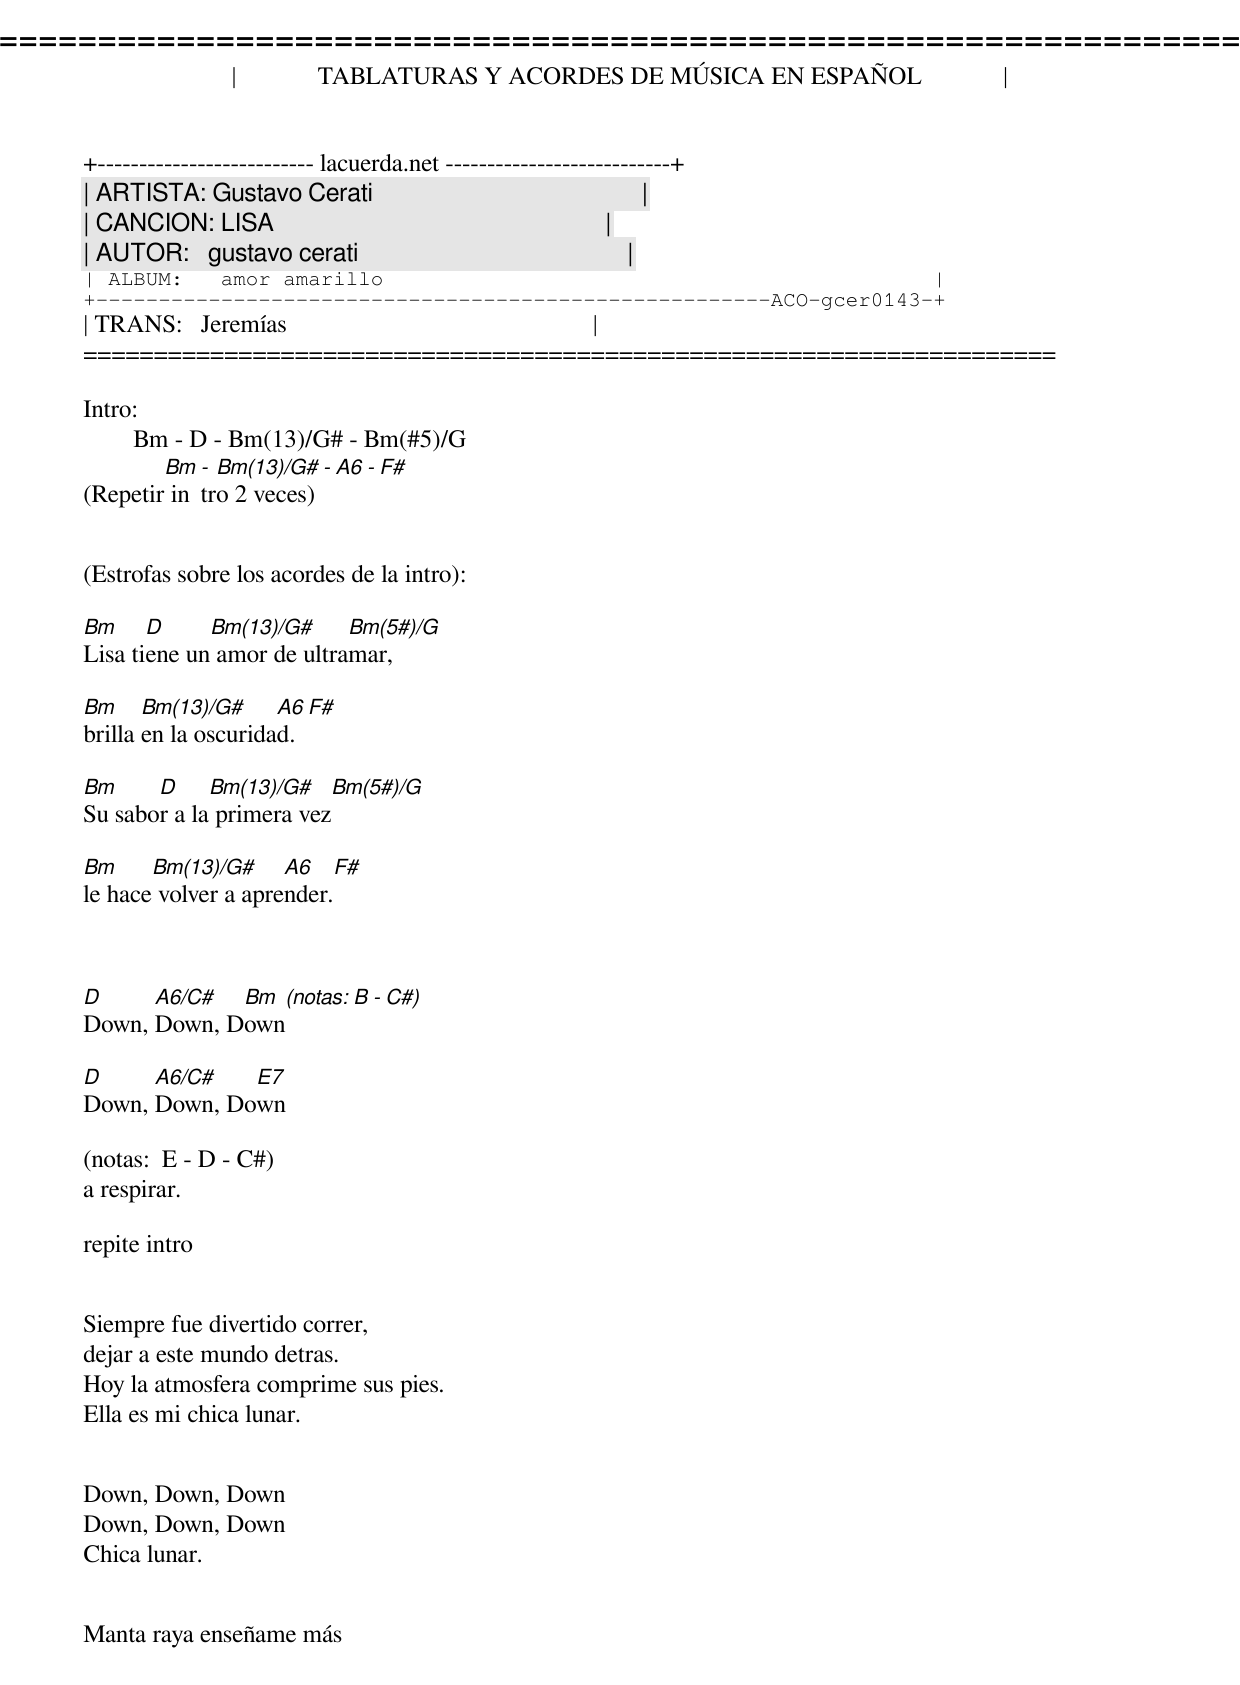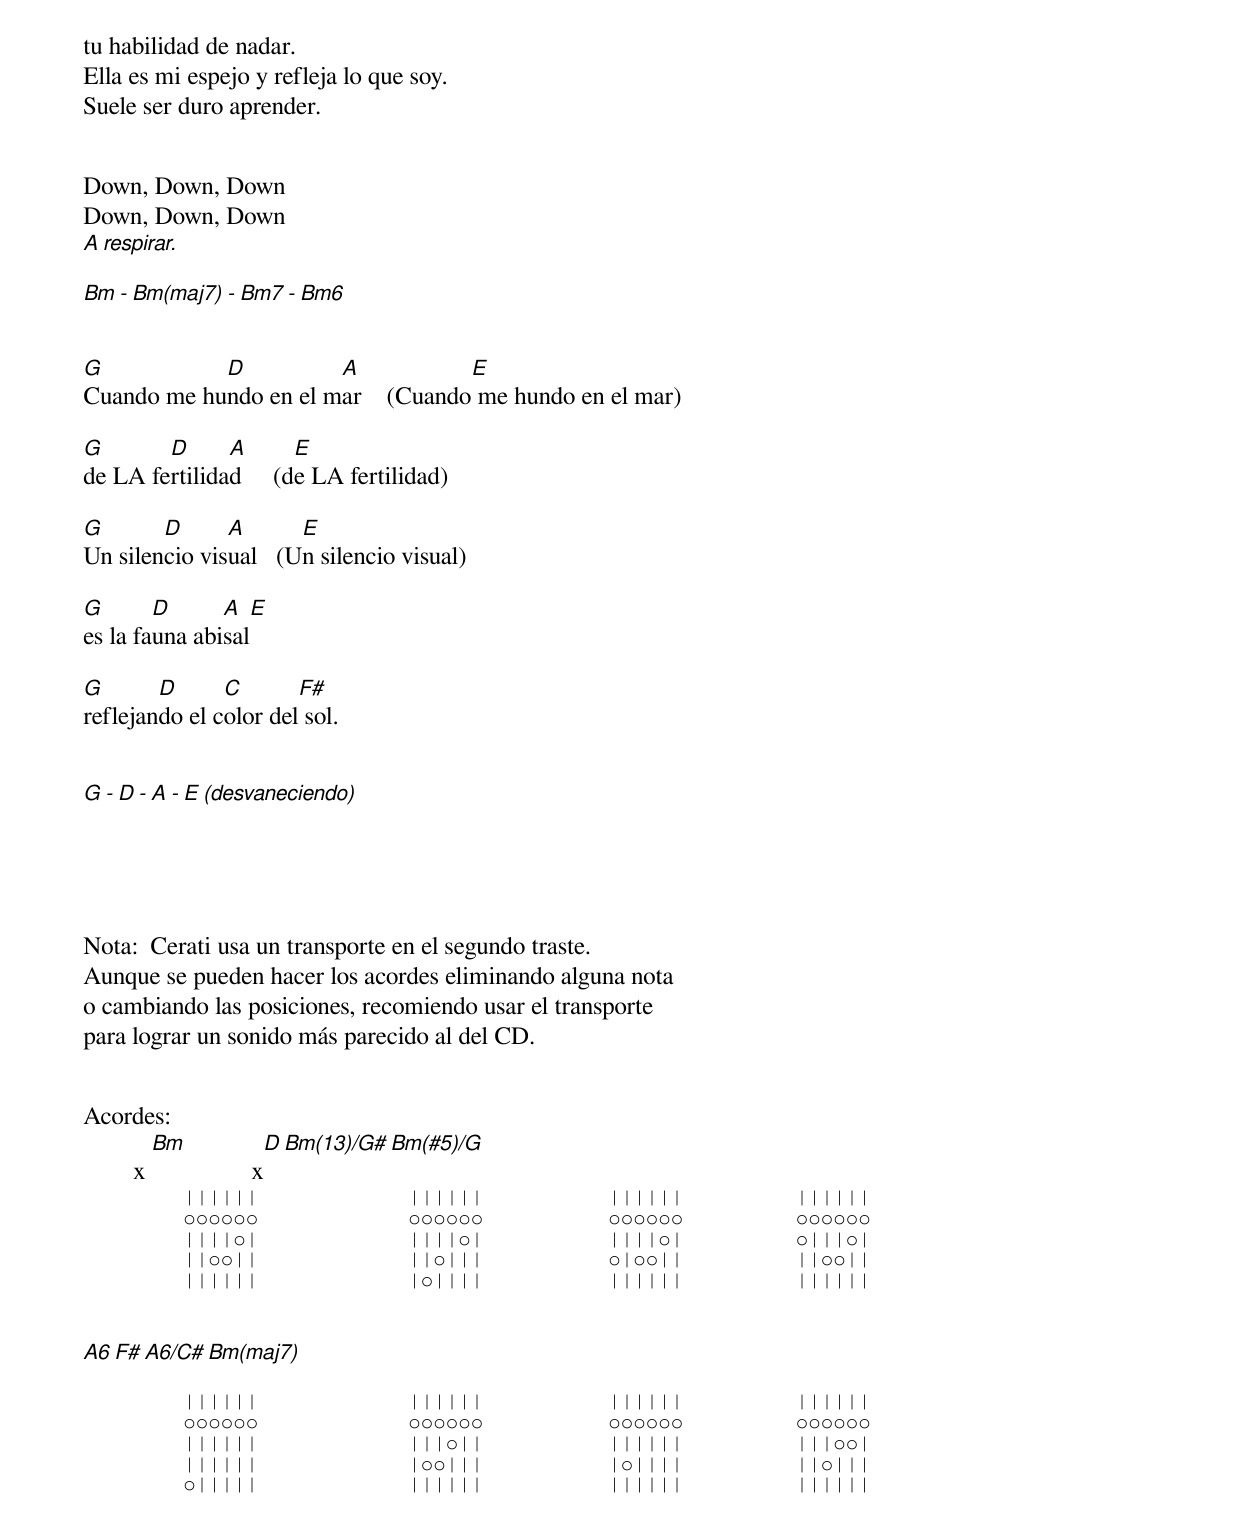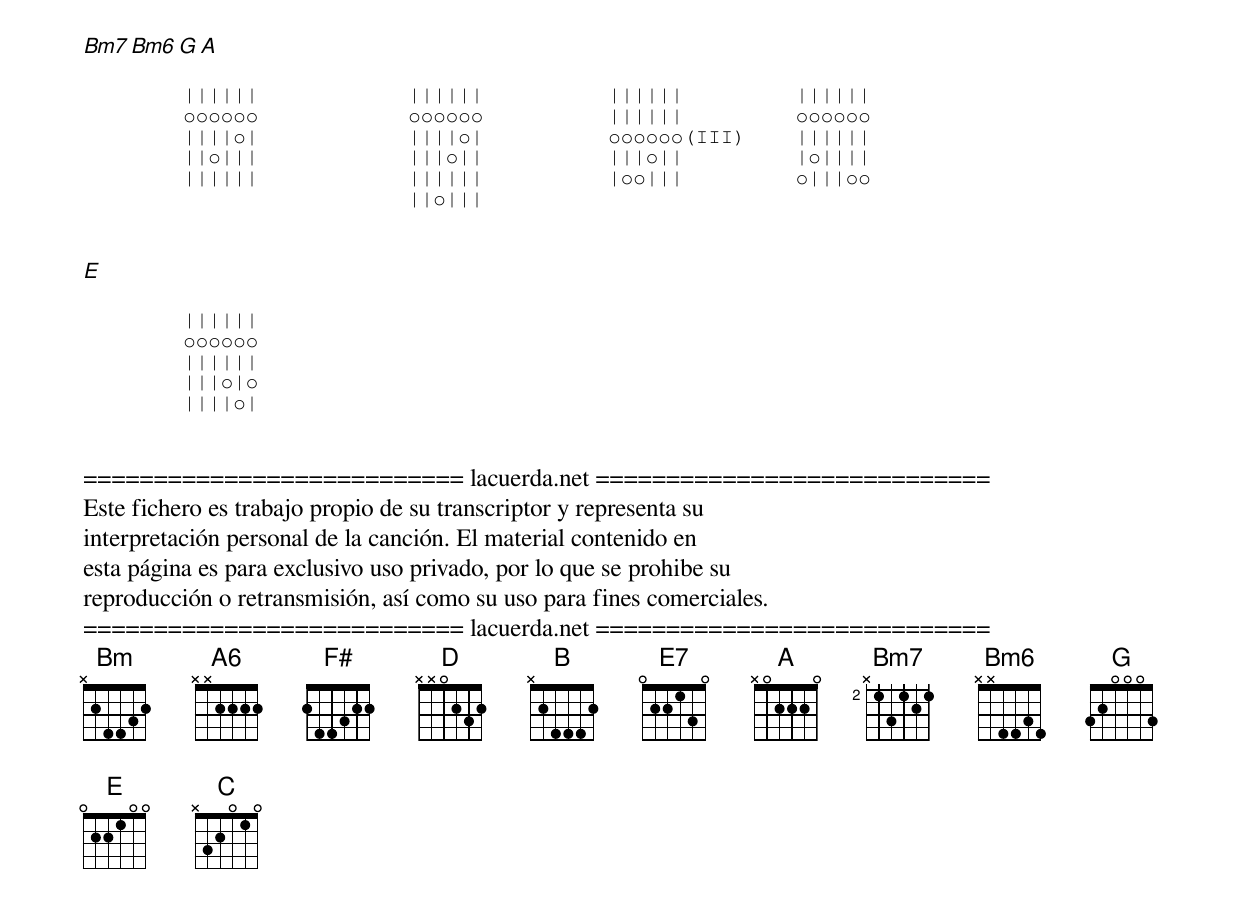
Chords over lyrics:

=====================================================================
|             TABLATURAS Y ACORDES DE MÚSICA EN ESPAÑOL             |
+-------------------------- lacuerda.net ---------------------------+
| ARTISTA: Gustavo Cerati                                           |
| CANCION: LISA                                                     |
| AUTOR:   gustavo cerati                                           |
| ALBUM:   amor amarillo                                            |
+------------------------------------------------------ACO-gcer0143-+
| TRANS:   Jeremías                                                 |
=====================================================================

Intro:
        Bm - D - Bm(13)/G# - Bm(#5)/G
        Bm - Bm(13)/G# - A6 - F#
(Repetir intro 2 veces)


(Estrofas sobre los acordes de la intro):

Bm     D     Bm(13)/G#     Bm(5#)/G
Lisa tiene un amor de ultramar,

Bm     Bm(13)/G#     A6   F#
brilla en la oscuridad.

Bm     D     Bm(13)/G#     Bm(5#)/G
Su sabor a la primera vez

Bm     Bm(13)/G#     A6   F#
le hace volver a aprender.



D     A6/C#  Bm       (notas: B - C#)
Down, Down, Down

D     A6/C#   E7
Down, Down, Down

(notas:  E - D - C#)
a respirar.

repite intro


Siempre fue divertido correr,
dejar a este mundo detras.
Hoy la atmosfera comprime sus pies.
Ella es mi chica lunar.


Down, Down, Down
Down, Down, Down
Chica lunar.


Manta raya enseñame más
tu habilidad de nadar.
Ella es mi espejo y refleja lo que soy.
Suele ser duro aprender.


Down, Down, Down
Down, Down, Down
A respirar.

Bm - Bm(maj7) - Bm7 - Bm6


G           D          A            E
Cuando me hundo en el mar    (Cuando me hundo en el mar)

G       D      A       E
de LA fertilidad     (de LA fertilidad)

G       D      A       E
Un silencio visual   (Un silencio visual)

G       D      A       E
es la fauna abisal

G       D      C       F#
reflejando el color del sol.


G - D - A - E  (desvaneciendo)





Nota:  Cerati usa un transporte en el segundo traste.
Aunque se pueden hacer los acordes eliminando alguna nota
o cambiando las posiciones, recomiendo usar el transporte
para lograr un sonido más parecido al del CD.


Acordes:
          Bm                D            Bm(13)/G#      Bm(#5)/G
        x                 x
        ||||||            ||||||          ||||||         ||||||
        oooooo            oooooo          oooooo         oooooo
        ||||o|            ||||o|          ||||o|         o|||o|
        ||oo||            ||o|||          o|oo||         ||oo||
        ||||||            |o||||          ||||||         ||||||


          A6                F#            A6/C#         Bm(maj7)

        ||||||            ||||||          ||||||         ||||||
        oooooo            oooooo          oooooo         oooooo
        ||||||            |||o||          ||||||         |||oo|
        ||||||            |oo|||          |o||||         ||o|||
        o|||||            ||||||          ||||||         ||||||



         Bm7                Bm6             G               A

        ||||||            ||||||          ||||||         ||||||
        oooooo            oooooo          ||||||         oooooo
        ||||o|            ||||o|          oooooo(III)    ||||||
        ||o|||            |||o||          |||o||         |o||||
        ||||||            ||||||          |oo|||         o|||oo
                          ||o|||


          E

        ||||||
        oooooo
        ||||||
        |||o|o
        ||||o|


=========================== lacuerda.net ============================
Este fichero es trabajo propio de su transcriptor y representa su
interpretación personal de la canción. El material contenido en
esta página es para exclusivo uso privado, por lo que se prohibe su
reproducción o retransmisión, así como su uso para fines comerciales.
=========================== lacuerda.net ============================
